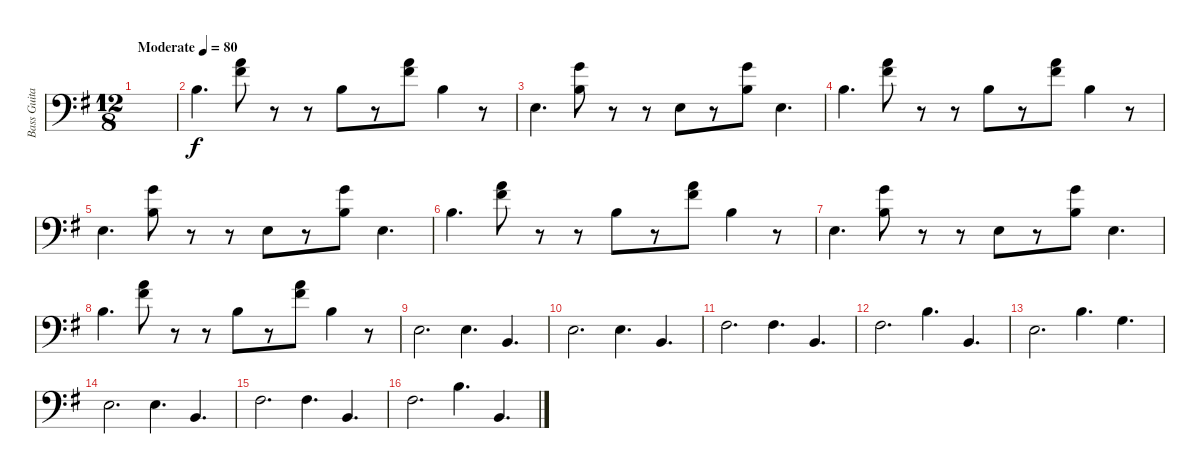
\track ("Bass Guitar" "Bass Guita") {instrument acousticguitarnylon}
\staff {score}
\tuning (G2 D2 A1 E1 B0) {hide}
\ts (12 8)
\tempo (80 "Moderate")
\clef f4
\ks g
|
14.3.4{d} (14.1 16.2).8 r.8 r.8 4.1.8 r.8 (11.1 19.2).8 4.1.4 r.8 |
2.2.4{d} (4.1 17.2).8 r.8 r.8 2.2.8 r.8 (4.1 17.2).8 2.2.4{d} |
14.3.4{d} (14.1 16.2).8 r.8 r.8 4.1.8 r.8 (11.1 19.2).8 4.1.4 r.8 |
2.2.4{d} (4.1 17.2).8 r.8 r.8 2.2.8 r.8 (4.1 17.2).8 2.2.4{d} |
14.3.4{d} (14.1 16.2).8 r.8 r.8 4.1.8 r.8 (11.1 19.2).8 4.1.4 r.8 |
2.2.4{d} (4.1 17.2).8 r.8 r.8 2.2.8 r.8 (4.1 17.2).8 2.2.4{d} |
14.3.4{d} (14.1 16.2).8 r.8 r.8 4.1.8 r.8 (11.1 19.2).8 4.1.4 r.8 |
2.2.2{d} 2.2.4{d} 2.3.4{d} |
2.2.2{d} 2.2.4{d} 2.3.4{d} |
4.2.2{d} 4.2.4{d} 2.3.4{d} |
4.2.2{d} 4.1.4{d} 2.3.4{d} |
2.2.2{d} 4.1.4{d} 0.1.4{d} |
2.2.2{d} 2.2.4{d} 2.3.4{d} |
4.2.2{d} 4.2.4{d} 2.3.4{d} |
4.2.2{d} 4.1.4{d} 2.3.4{d}
